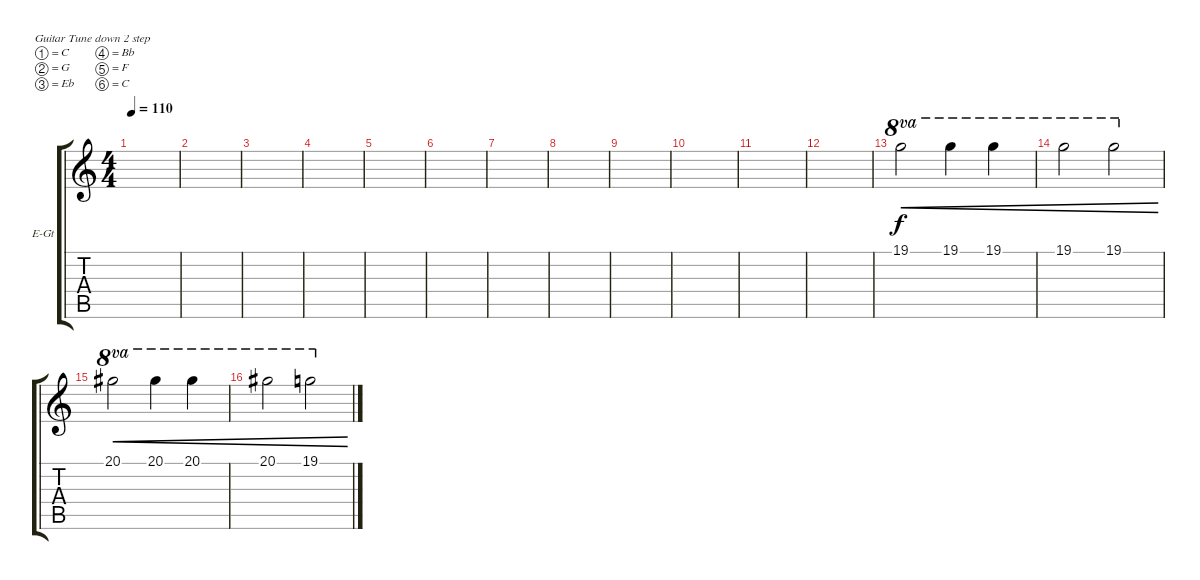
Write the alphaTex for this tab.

\defaultSystemsLayout 4
\bracketExtendMode groupsimilarinstruments
\firstSystemTrackNameOrientation horizontal
\otherSystemsTrackNameOrientation horizontal
\track ("Electric Guitar 9" "E-Gt") {instrument distortionguitar}
\staff {score tabs}
\tuning (C4 G3 Eb3 Bb2 F2 C2)
\ts (4 4)
\tempo 110
\clef g2
\scale
0.333333
\ks c
|
\scale
0.333333 |
\scale
0.333333 |
\scale
0.333333 |
\scale
0.333333 |
\scale
0.333333 |
\scale
0.333333 |
\scale
0.333333 |
\scale
0.333333 |
\scale
0.333333 |
|
|
19.1.2{ot 8va cre} 19.1.4{ot 8va cre} 19.1.4{ot 8va cre} |
19.1.2{ot 8va cre} 19.1.2{ot 8va cre} |
20.1.2{ot 8va cre} 20.1.4{ot 8va cre} 20.1.4{ot 8va cre} |
20.1.2{ot 8va cre} 19.1.2{ot 8va cre}
